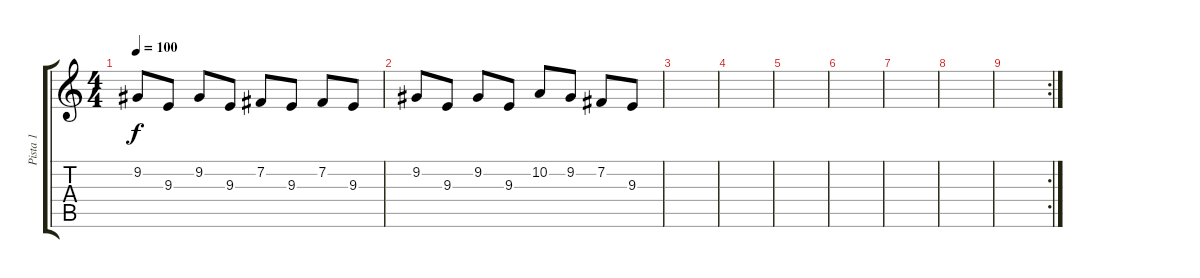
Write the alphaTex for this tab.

\track ("Pista 1" "Pista 1") {instrument brightacousticpiano}
\staff {score tabs}
\tuning (E4 B3 G3 D3 A2 E2) {hide}
\ts (4 4)
\tempo 100
\clef g2
\ks c
9.2.8{dy f} 9.3.8 9.2.8 9.3.8 7.2.8 9.3.8 7.2.8 9.3.8 |
9.2.8 9.3.8 9.2.8 9.3.8 10.2.8 9.2.8 7.2.8 9.3.8 |
|
|
|
|
|
|
\rc 2
